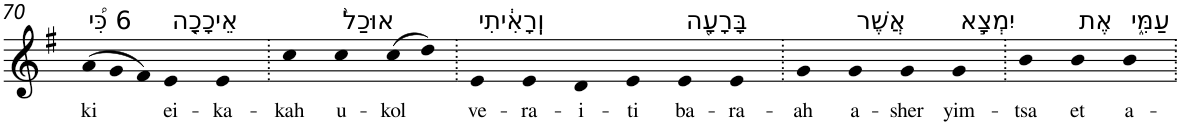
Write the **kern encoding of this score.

**kern	**text
*part1	*part1
*staff1	*staff1
*I"Piano	*
*I'Pno	*
!!LO:PB:g=z
*clefG2	*
*k[f#]	*
*G:	*
*Xtuplet	*
=70	=70
!LO:TX:a:t=6 כִּ֠י	!
!	!LO:LY:b
(>12a	ki
12g	.
12f#)	.
!LO:TX:a:t=אֵיכָכָ֤ה	!
!	!LO:LY:b
4e	ei-
!	!LO:LY:b
4e	-ka-
=71.	=71.
!	!LO:LY:b
4cc	-kah
!LO:TX:a:t=אוּכַל֙	!
!	!LO:LY:b
4cc	u-
!	!LO:LY:b
(>8cc	-kol
8dd)	.
=72.	=72.
!LO:TX:a:t=וְֽרָאִ֔יתִי	!
!	!LO:LY:b
4e	ve-
!	!LO:LY:b
4e	-ra-
!	!LO:LY:b
4d	-i-
!	!LO:LY:b
4e	-ti
!LO:TX:a:t=בָּרָעָ֖ה	!
!	!LO:LY:b
4e	ba-
!	!LO:LY:b
4e	-ra-
=73.	=73.
!	!LO:LY:b
4g	-ah
!LO:TX:a:t=אֲשֶׁר	!
!	!LO:LY:b
4g	a-
!	!LO:LY:b
4g	-sher
!LO:TX:a:t=יִמְצָ֣א	!
!	!LO:LY:b
4g	yim-
=74.	=74.
!	!LO:LY:b
4b	-tsa
!LO:TX:a:t=אֶת	!
!	!LO:LY:b
4b	et
!LO:TX:a:t=עַמִּ֑י	!
!	!LO:LY:b
4b	a-
=.	=.
*-	*-
